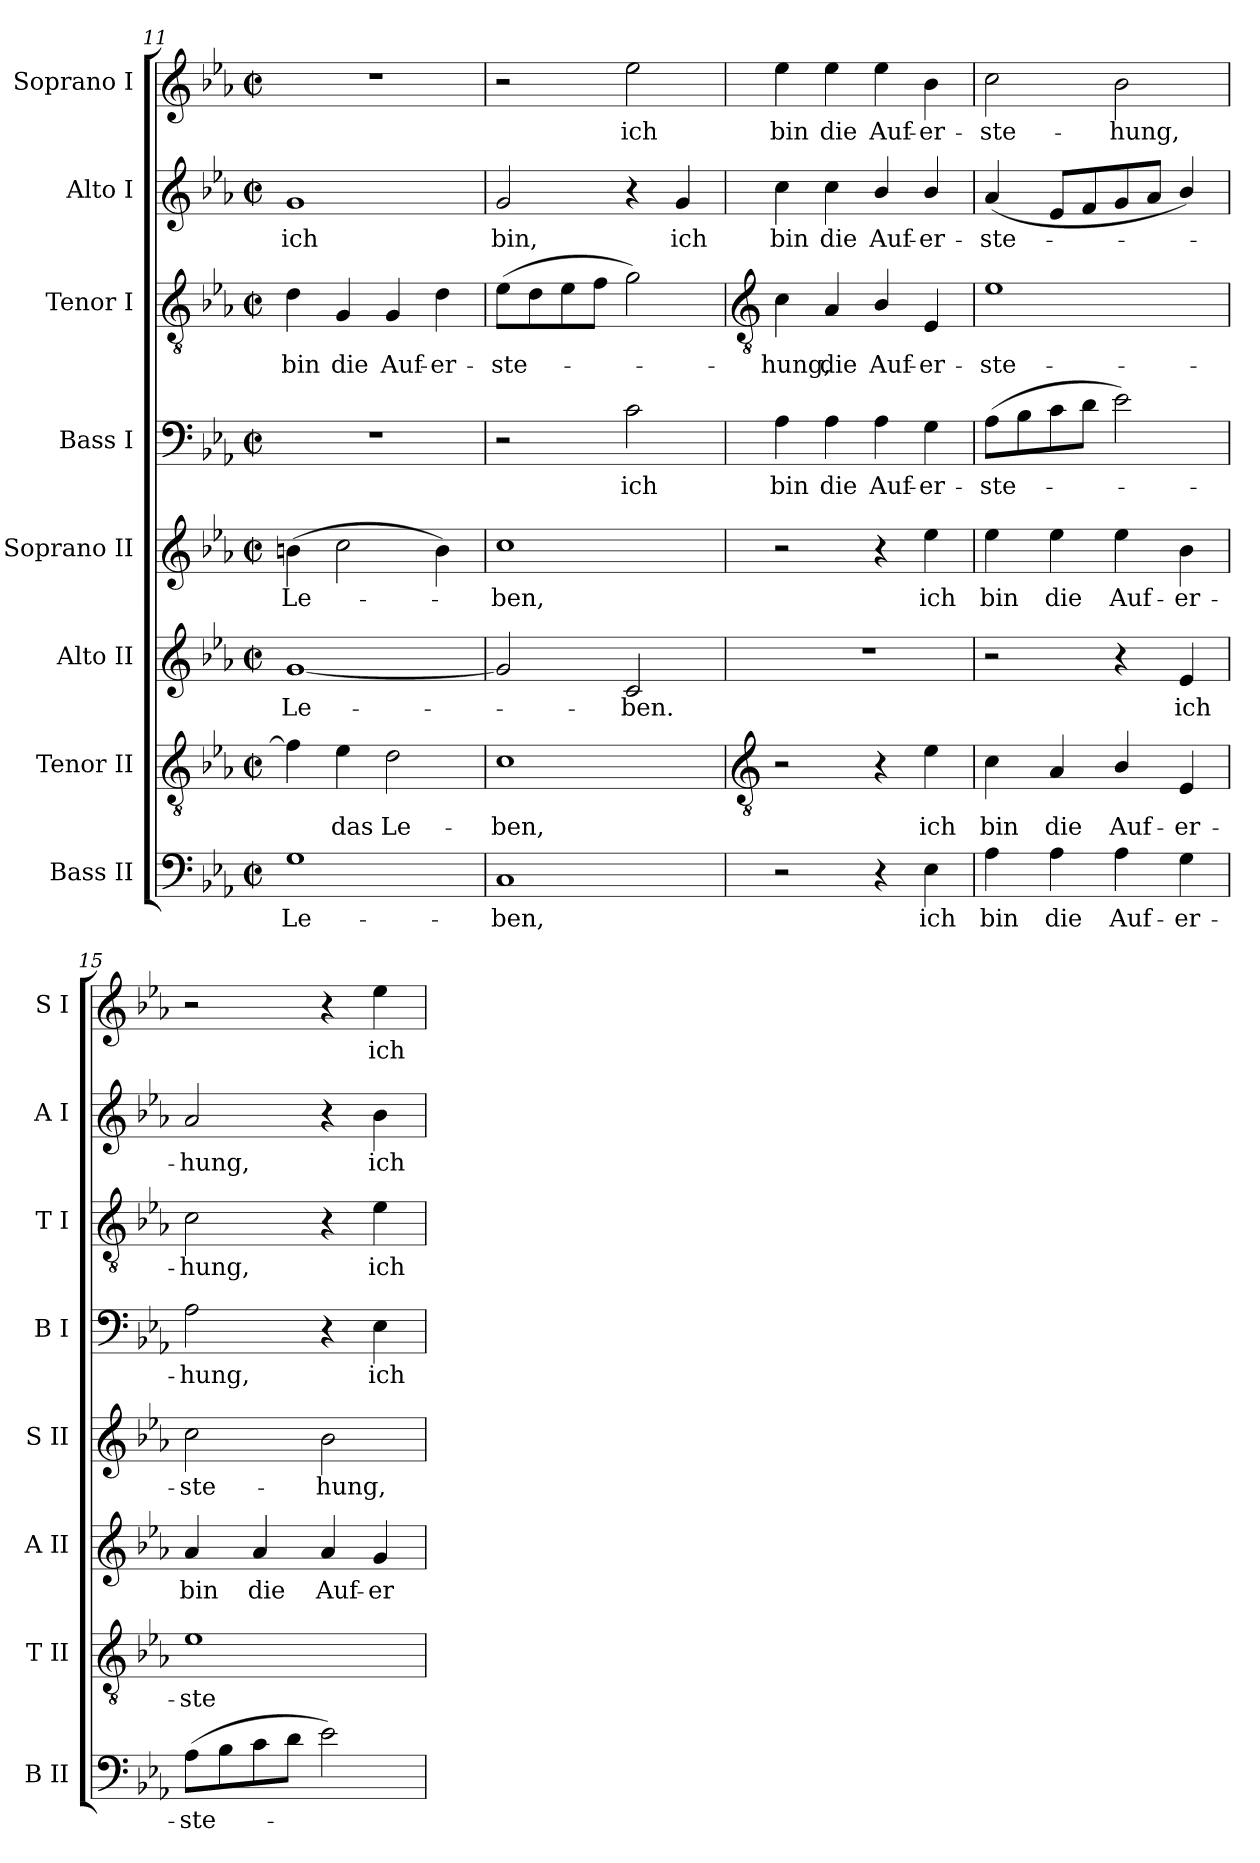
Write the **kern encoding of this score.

**kern	**text	**kern	**text	**kern	**text	**kern	**text	**kern	**text	**kern	**text	**kern	**text	**kern	**text
*part8	*part8	*part7	*part7	*part6	*part6	*part5	*part5	*part4	*part4	*part3	*part3	*part2	*part2	*part1	*part1
*staff8	*staff8	*staff7	*staff7	*staff6	*staff6	*staff5	*staff5	*staff4	*staff4	*staff3	*staff3	*staff2	*staff2	*staff1	*staff1
*I"Bass II	*	*I"Tenor II	*	*I"Alto II	*	*I"Soprano II	*	*I"Bass I	*	*I"Tenor I	*	*I"Alto I	*	*I"Soprano I	*
*I'B II	*	*I'T II	*	*I'A II	*	*I'S II	*	*I'B I	*	*I'T I	*	*I'A I	*	*I'S I	*
*clefF4	*	*clefGv2	*	*clefG2	*	*clefG2	*	*clefF4	*	*clefGv2	*	*clefG2	*	*clefG2	*
*k[b-e-a-]	*	*k[b-e-a-]	*	*k[b-e-a-]	*	*k[b-e-a-]	*	*k[b-e-a-]	*	*k[b-e-a-]	*	*k[b-e-a-]	*	*k[b-e-a-]	*
*E-:	*	*E-:	*	*E-:	*	*E-:	*	*E-:	*	*E-:	*	*E-:	*	*E-:	*
*M2/2	*	*M2/2	*	*M2/2	*	*M2/2	*	*M2/2	*	*M2/2	*	*M2/2	*	*M2/2	*
*met(c|)	*	*met(c|)	*	*met(c|)	*	*met(c|)	*	*met(c|)	*	*met(c|)	*	*met(c|)	*	*met(c|)	*
=11	=11	=11	=11	=11	=11	=11	=11	=11	=11	=11	=11	=11	=11	=11	=11
!	!LO:LY:b	!	!	!	!LO:LY:b	!	!LO:LY:b	!	!	!	!LO:LY:b	!	!LO:LY:b	!	!
1G	Le-	4f]	.	[1g	Le-	(>4bn	Le-	1r	.	4d	bin	1g	ich	1r	.
!	!	!	!LO:LY:b	!	!	!	!	!	!	!	!LO:LY:b	!	!	!	!
.	.	4e-	das	.	.	2cc	.	.	.	4G	die	.	.	.	.
!	!	!	!LO:LY:b	!	!	!	!	!	!	!	!LO:LY:b	!	!	!	!
.	.	2d	Le-	.	.	.	.	.	.	4G	Auf-	.	.	.	.
!	!	!	!	!	!	!	!	!	!	!	!LO:LY:b	!	!	!	!
.	.	.	.	.	.	4b)	.	.	.	4d	-er-	.	.	.	.
=12	=12	=12	=12	=12	=12	=12	=12	=12	=12	=12	=12	=12	=12	=12	=12
!	!LO:LY:b	!	!LO:LY:b	!	!	!	!LO:LY:b	!	!	!	!LO:LY:b	!	!LO:LY:b	!	!
1C	-ben,	1c	-ben,	2g]	.	1cc	ben,	2r	.	(>8e-L	-ste-	2g	bin,	2r	.
.	.	.	.	.	.	.	.	.	.	8d	.	.	.	.	.
.	.	.	.	.	.	.	.	.	.	8e-	.	.	.	.	.
.	.	.	.	.	.	.	.	.	.	8fJ	.	.	.	.	.
!	!	!	!	!	!LO:LY:b	!	!	!	!LO:LY:b	!	!	!	!	!	!LO:LY:b
.	.	.	.	2c	ben.	.	.	2c	ich	2g)	.	4r	.	2ee-	ich
!	!	!	!	!	!	!	!	!	!	!	!	!	!LO:LY:b	!	!
.	.	.	.	.	.	.	.	.	.	.	.	4g	ich	.	.
!!LO:LB:g=z
=13	=13	=13	=13	=13	=13	=13	=13	=13	=13	=13	=13	=13	=13	=13	=13
*	*	*clefGv2	*	*	*	*	*	*	*	*clefGv2	*	*	*	*	*
!	!	!	!	!	!	!	!	!	!LO:LY:b	!	!LO:LY:b	!	!LO:LY:b	!	!LO:LY:b
2r	.	2r	.	1r	.	2r	.	4A-	bin	4c	hung,	4cc	bin	4ee-	bin
!	!	!	!	!	!	!	!	!	!LO:LY:b	!	!LO:LY:b	!	!LO:LY:b	!	!LO:LY:b
.	.	.	.	.	.	.	.	4A-	die	4A-	die	4cc	die	4ee-	die
!	!	!	!	!	!	!	!	!	!LO:LY:b	!	!LO:LY:b	!	!LO:LY:b	!	!LO:LY:b
4r	.	4r	.	.	.	4r	.	4A-	Auf-	4B-/	Auf-	4b-/	Auf-	4ee-	Auf-
!	!LO:LY:b	!	!LO:LY:b	!	!	!	!LO:LY:b	!	!LO:LY:b	!	!LO:LY:b	!	!LO:LY:b	!	!LO:LY:b
4E-	ich	4e-	ich	.	.	4ee-	ich	4G	-er-	4E-	-er-	4b-/	-er-	4b-	-er-
=14	=14	=14	=14	=14	=14	=14	=14	=14	=14	=14	=14	=14	=14	=14	=14
!	!LO:LY:b	!	!LO:LY:b	!	!	!	!LO:LY:b	!	!LO:LY:b	!	!LO:LY:b	!	!LO:LY:b	!	!LO:LY:b
4A-	bin	4c	bin	2r	.	4ee-	bin	(>8A-L	-ste-	1e-	-ste-	(<4a-	-ste-	2cc	-ste-
.	.	.	.	.	.	.	.	8B-	.	.	.	.	.	.	.
!	!LO:LY:b	!	!LO:LY:b	!	!	!	!LO:LY:b	!	!	!	!	!	!	!	!
4A-	die	4A-	die	.	.	4ee-	die	8c	.	.	.	8e-L	.	.	.
.	.	.	.	.	.	.	.	8dJ	.	.	.	8f	.	.	.
!	!LO:LY:b	!	!LO:LY:b	!	!	!	!LO:LY:b	!	!	!	!	!	!	!	!LO:LY:b
4A-	Auf-	4B-/	Auf-	4r	.	4ee-	Auf-	2e-)	.	.	.	8g	.	2b-	-hung,
.	.	.	.	.	.	.	.	.	.	.	.	8a-J	.	.	.
!	!LO:LY:b	!	!LO:LY:b	!	!LO:LY:b	!	!LO:LY:b	!	!	!	!	!	!	!	!
4G	-er-	4E-	-er-	4e-	ich	4b-	-er-	.	.	.	.	4b-/)	.	.	.
=15	=15	=15	=15	=15	=15	=15	=15	=15	=15	=15	=15	=15	=15	=15	=15
!	!LO:LY:b	!	!LO:LY:b	!	!LO:LY:b	!	!LO:LY:b	!	!LO:LY:b	!	!LO:LY:b	!	!LO:LY:b	!	!
(>8A-L	-ste-	1e-	-ste-	4a-	bin	2cc	-ste-	2A-	hung,	2c	-hung,	2a-	hung,	2r	.
8B-	.	.	.	.	.	.	.	.	.	.	.	.	.	.	.
!	!	!	!	!	!LO:LY:b	!	!	!	!	!	!	!	!	!	!
8c	.	.	.	4a-	die	.	.	.	.	.	.	.	.	.	.
8dJ	.	.	.	.	.	.	.	.	.	.	.	.	.	.	.
!	!	!	!	!	!LO:LY:b	!	!LO:LY:b	!	!	!	!	!	!	!	!
2e-)	.	.	.	4a-	Auf-	2b-	-hung,	4r	.	4r	.	4r	.	4r	.
!	!	!	!	!	!LO:LY:b	!	!	!	!LO:LY:b	!	!LO:LY:b	!	!LO:LY:b	!	!LO:LY:b
.	.	.	.	4g	-er-	.	.	4E-	ich	4e-	ich	4b-	ich	4ee-	ich
=	=	=	=	=	=	=	=	=	=	=	=	=	=	=	=
*-	*-	*-	*-	*-	*-	*-	*-	*-	*-	*-	*-	*-	*-	*-	*-
